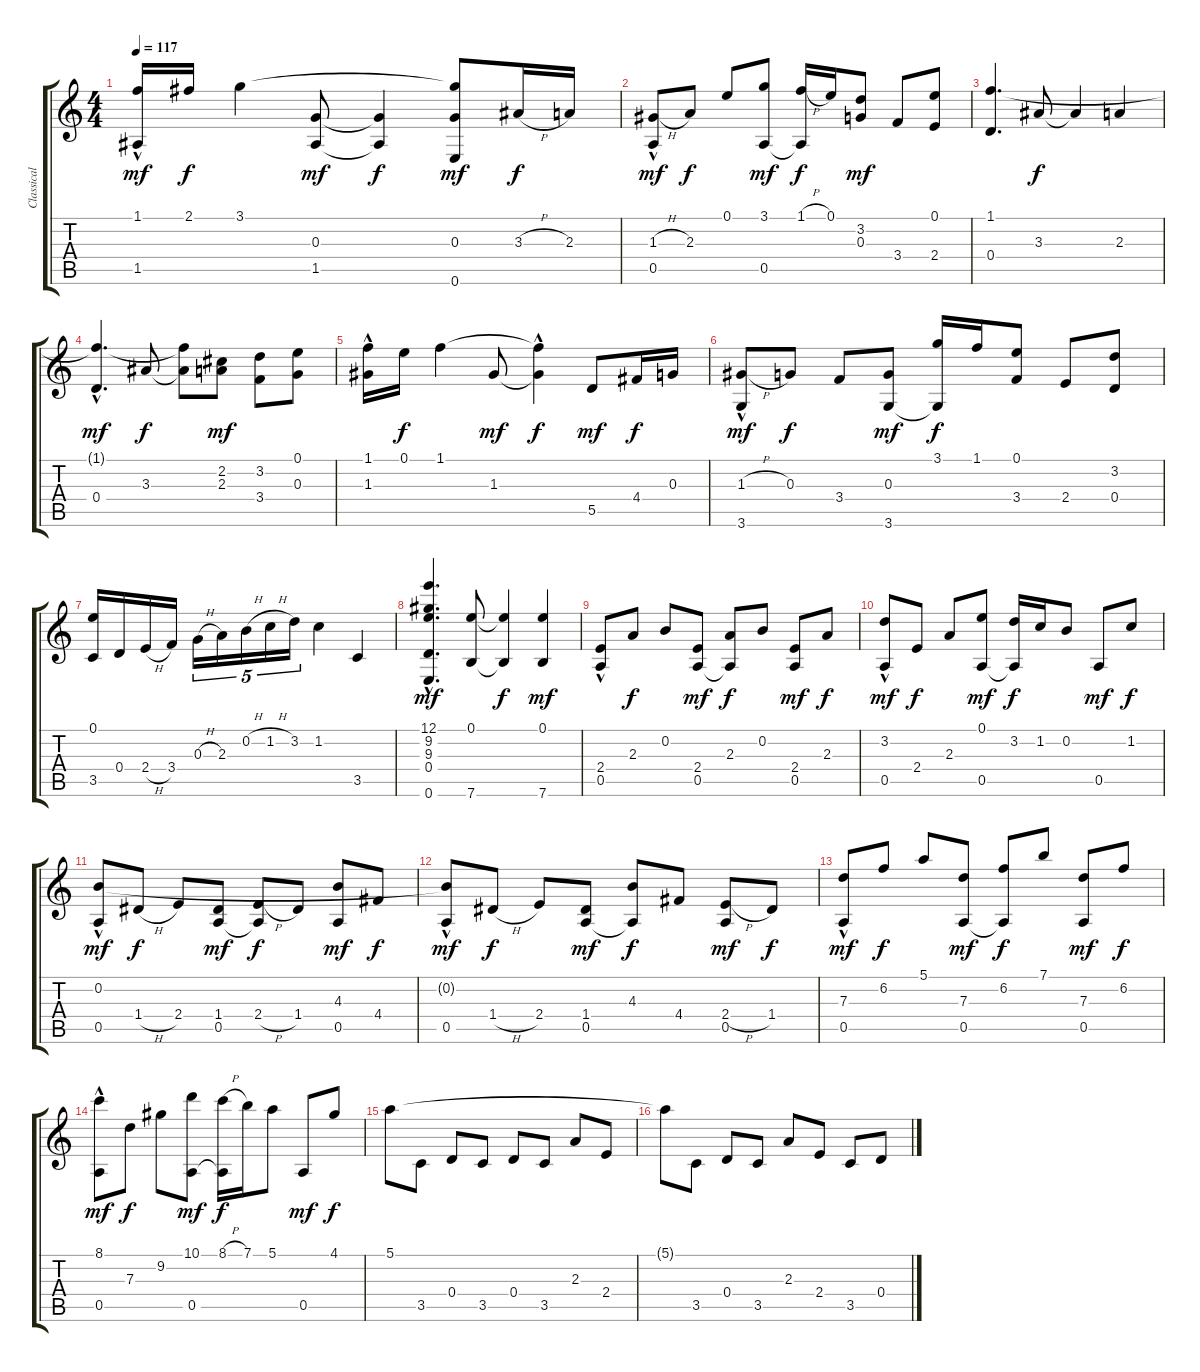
\track ("Classical guitar" "Classical ") {instrument acousticguitarnylon}
\staff {score tabs}
\tuning (E4 B3 G3 D3 A2 E2) {hide}
\ts (4 4)
\tempo 117
\clef g2
\ks c
(1.1 1.5{hac}).16{dy mf} 2.1.16{dy f} 3.1.4 (0.3 1.5).8{dy mf} (0.3{t} 1.5{t}).4{dy f} (3.1{t} 0.3 0.6).8{dy mf} 3.3{h}.16{dy f} 2.3.16 |
(1.3{h} 0.5{hac}).8{dy mf} 2.3.8{dy f} 0.1.8 (3.1 0.5).8{dy mf} (1.1{h} 0.5{t}).16{dy f} 0.1.16 (3.2 0.3).8{dy mf} 3.4.8 (0.1 2.4).8 |
(1.1 0.4).4{d} 3.3.8{dy f} 3.3{t}.4 2.3.4 |
(1.1{hac t} 0.4).4{d dy mf} 3.3.8{dy f} (1.1{t} 3.3{t}).8 (2.2 2.3).8{dy mf} (3.2 3.4).8 (0.1 0.3).8 |
(1.1 1.3{hac}).16 0.1.16{dy f} 1.1.4 1.3.8{dy mf} (1.1{hac t} 1.3{t}).4{dy f} 5.5.8{dy mf} 4.4.16{dy f} 0.3.16 |
(1.3{h} 3.6{hac}).8{dy mf} 0.3.8{dy f} 3.4.8 (0.3 3.6).8{dy mf} (3.1 3.6{t}).16{dy f} 1.1.16 (0.1 3.4).8 2.4.8 (3.2 0.4).8 |
(0.1 3.5).16 0.4.16 2.4{h}.16 3.4.16 0.3{h}.16{tu (5 4)} 2.3.16{tu (5 4)} 0.2{h}.16{tu (5 4)} 1.2{h}.16{tu (5 4)} 3.2.16{tu (5 4)} 1.2.4 3.5.4 |
(12.1{hac} 9.2{hac} 9.3{hac} 0.4{hac} 0.6{hac}).4{d dy mf} (0.1 7.6).8 (0.1{t} 7.6{t}).4{dy f} (0.1 7.6).4{dy mf} |
(2.4 0.5{hac}).8 2.3.8{dy f} 0.2.8 (2.4 0.5).8{dy mf} (2.3 0.5{t}).8{dy f} 0.2.8 (2.4 0.5).8{dy mf} 2.3.8{dy f} |
(3.2 0.5{hac}).8{dy mf} 2.4.8{dy f} 2.3.8 (0.1 0.5).8{dy mf} (3.2 0.5{t}).16{dy f} 1.2.16 0.2.8 0.5.8{dy mf} 1.2.8{dy f} |
(0.2 0.5{hac}).8{dy mf} 1.4{h}.8{dy f} 2.4.8 (1.4 0.5).8{dy mf} (2.4{h} 0.5{t}).8{dy f} 1.4.8 (4.3 0.5).8{dy mf} 4.4.8{dy f} |
(0.2{t} 0.5{hac}).8{dy mf} 1.4{h}.8{dy f} 2.4.8 (1.4 0.5).8{dy mf} (4.3 0.5{t}).8{dy f} 4.4.8 (2.4{h} 0.5).8{dy mf} 1.4.8{dy f} |
(7.3 0.5{hac}).8{dy mf} 6.2.8{dy f} 5.1.8 (7.3 0.5).8{dy mf} (6.2 0.5{t}).8{dy f} 7.1.8 (7.3 0.5).8{dy mf} 6.2.8{dy f} |
(8.1 0.5{hac}).8{dy mf} 7.3.8{dy f} 9.2.8 (10.1 0.5).8{dy mf} (8.1{h} 0.5{t}).16{dy f} 7.1.16 5.1.8 0.5.8{dy mf} 4.1.8{dy f} |
5.1.8 3.5.8 0.4.8 3.5.8 0.4.8 3.5.8 2.3.8 2.4.8 |
5.1{t}.8 3.5.8 0.4.8 3.5.8 2.3.8 2.4.8 3.5.8 0.4.8
